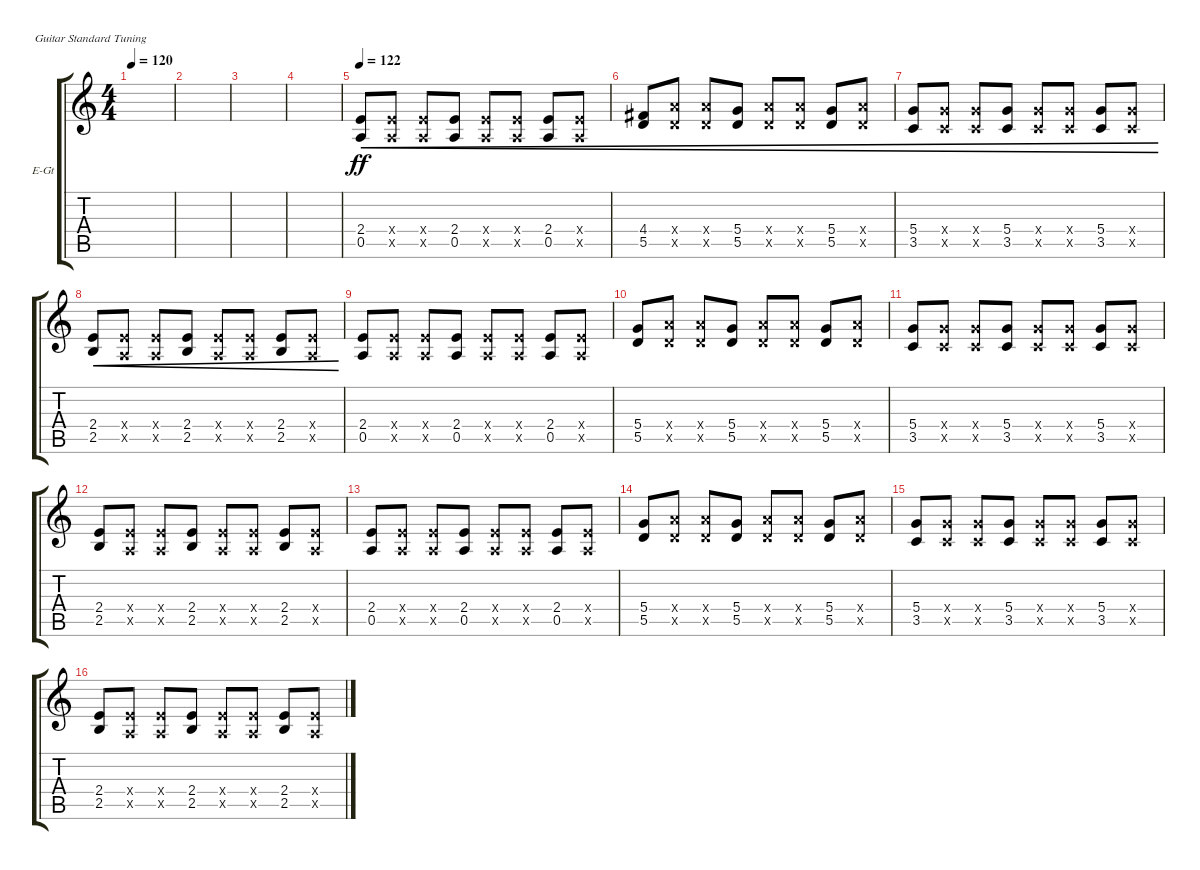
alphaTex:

\defaultSystemsLayout 4
\bracketExtendMode groupsimilarinstruments
\firstSystemTrackNameOrientation horizontal
\otherSystemsTrackNameOrientation horizontal
\track ("Electric Guitar (Drive)" "E-Gt") {instrument overdrivenguitar}
\staff {score tabs}
\tuning (E4 B3 G3 D3 A2 E2)
\ts (4 4)
\tempo 120
\clef g2
\scale
0.25
\ks c
|
\scale
0.25 |
\scale
0.25 |
\scale
0.25 |
\tempo 122
\scale
0.249221 (0.5 2.4).8{cre dy ff} (0.5{x} 2.4{x}).8{cre} (0.5{x} 2.4{x}).8{cre} (0.5 2.4).8{cre} (0.5{x} 2.4{x}).8{cre} (0.5{x} 2.4{x}).8{cre} (0.5 2.4).8{cre} (0.5{x} 2.4{x}).8{cre} |
\scale
0.252336 (5.5 4.4).8{cre} (5.5{x} 7.4{x}).8{cre} (5.5{x} 7.4{x}).8{cre} (5.5 5.4).8{cre} (5.5{x} 7.4{x}).8{cre} (5.5{x} 7.4{x}).8{cre} (5.5 5.4).8{cre} (5.5{x} 7.4{x}).8{cre} |
\scale
0.249221 (3.5 5.4).8{cre} (3.5{x} 5.4{x}).8{cre} (3.5{x} 5.4{x}).8{cre} (3.5 5.4).8{cre} (3.5{x} 5.4{x}).8{cre} (3.5{x} 5.4{x}).8{cre} (3.5 5.4).8{cre} (3.5{x} 5.4{x}).8{cre} |
\scale
0.249221 (2.5 2.4).8{cre} (0.5{x} 2.4{x}).8{cre} (0.5{x} 2.4{x}).8{cre} (2.5 2.4).8{cre} (0.5{x} 2.4{x}).8{cre} (0.5{x} 2.4{x}).8{cre} (2.5 2.4).8{cre} (0.5{x} 2.4{x}).8{cre} |
\scale
0.25 (0.5 2.4).8 (0.5{x} 2.4{x}).8 (0.5{x} 2.4{x}).8 (0.5 2.4).8 (0.5{x} 2.4{x}).8 (0.5{x} 2.4{x}).8 (0.5 2.4).8 (0.5{x} 2.4{x}).8 |
\scale
0.25 (5.5 5.4).8 (5.5{x} 7.4{x}).8 (5.5{x} 7.4{x}).8 (5.5 5.4).8 (5.5{x} 7.4{x}).8 (5.5{x} 7.4{x}).8 (5.5 5.4).8 (5.5{x} 7.4{x}).8 |
\scale
0.25 (3.5 5.4).8 (3.5{x} 5.4{x}).8 (3.5{x} 5.4{x}).8 (3.5 5.4).8 (3.5{x} 5.4{x}).8 (3.5{x} 5.4{x}).8 (3.5 5.4).8 (3.5{x} 5.4{x}).8 |
\scale
0.25 (2.5 2.4).8 (0.5{x} 2.4{x}).8 (0.5{x} 2.4{x}).8 (2.5 2.4).8 (0.5{x} 2.4{x}).8 (0.5{x} 2.4{x}).8 (2.5 2.4).8 (0.5{x} 2.4{x}).8 |
\scale
0.25 (0.5 2.4).8 (0.5{x} 2.4{x}).8 (0.5{x} 2.4{x}).8 (0.5 2.4).8 (0.5{x} 2.4{x}).8 (0.5{x} 2.4{x}).8 (0.5 2.4).8 (0.5{x} 2.4{x}).8 |
\scale
0.25 (5.5 5.4).8 (5.5{x} 7.4{x}).8 (5.5{x} 7.4{x}).8 (5.5 5.4).8 (5.5{x} 7.4{x}).8 (5.5{x} 7.4{x}).8 (5.5 5.4).8 (5.5{x} 7.4{x}).8 |
\scale
0.25 (3.5 5.4).8 (3.5{x} 5.4{x}).8 (3.5{x} 5.4{x}).8 (3.5 5.4).8 (3.5{x} 5.4{x}).8 (3.5{x} 5.4{x}).8 (3.5 5.4).8 (3.5{x} 5.4{x}).8 |
\scale
0.25 (2.5 2.4).8 (0.5{x} 2.4{x}).8 (0.5{x} 2.4{x}).8 (2.5 2.4).8 (0.5{x} 2.4{x}).8 (0.5{x} 2.4{x}).8 (2.5 2.4).8 (0.5{x} 2.4{x}).8
